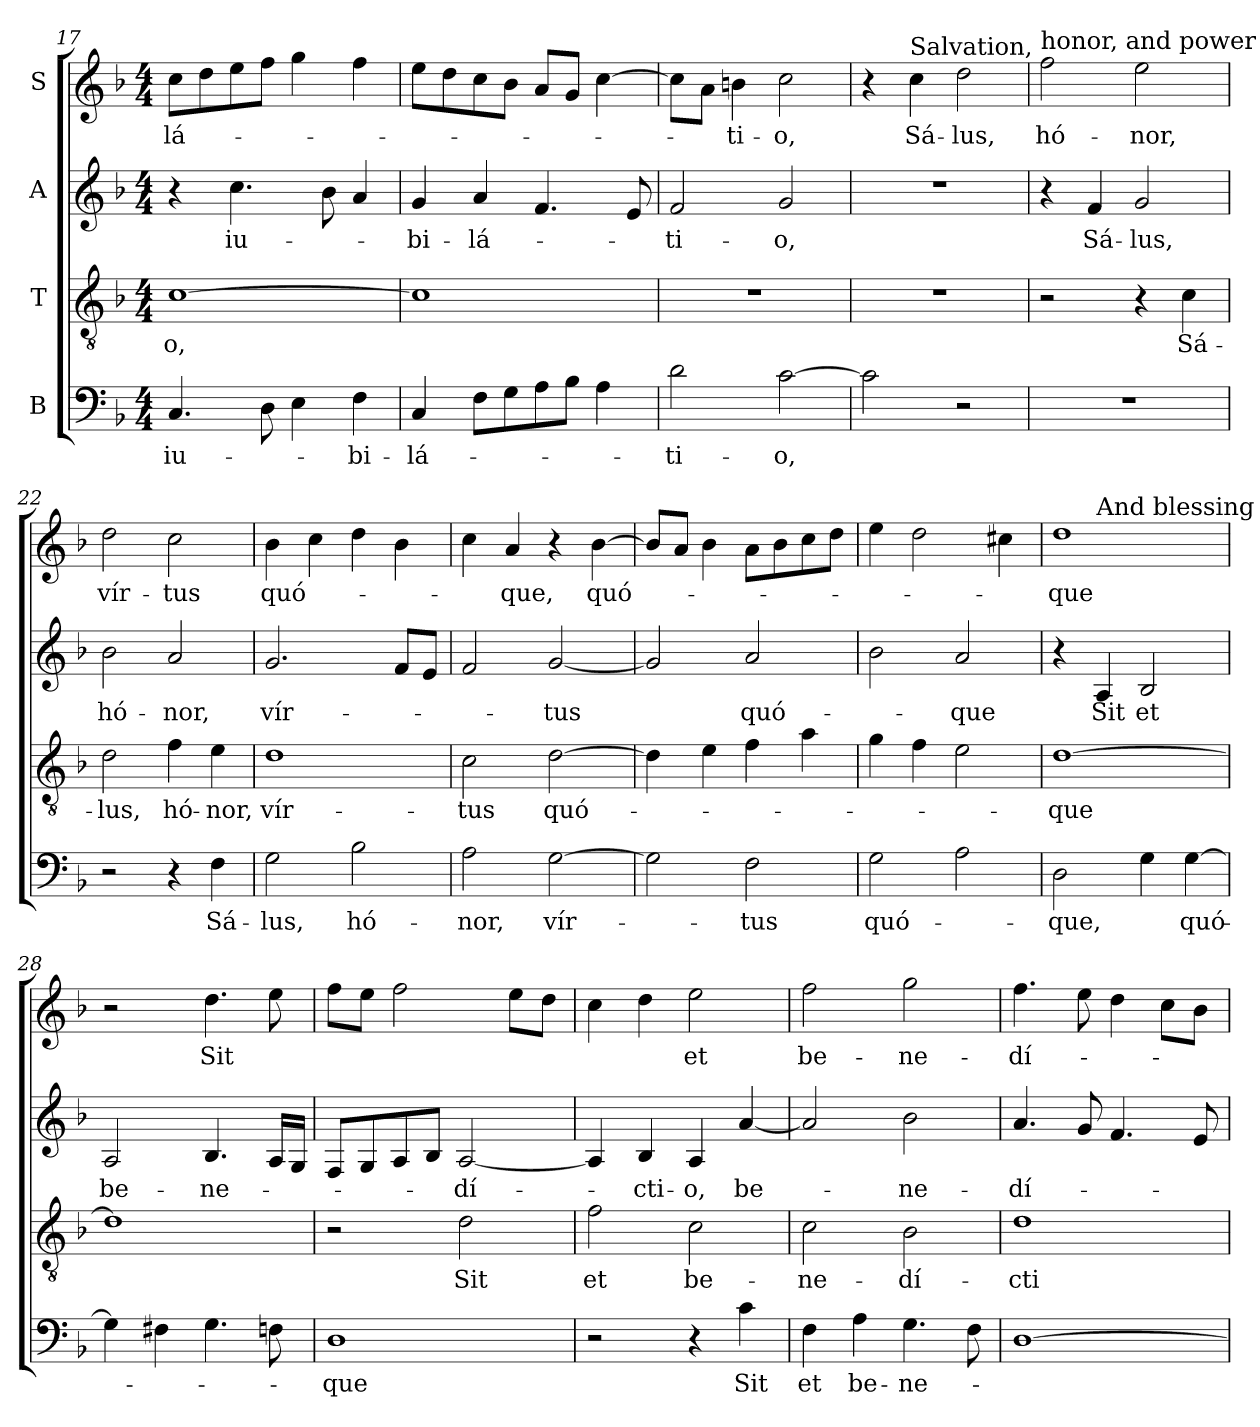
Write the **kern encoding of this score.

**kern	**text	**kern	**text	**kern	**text	**kern	**text
*part4	*part4	*part3	*part3	*part2	*part2	*part1	*part1
*staff4	*staff4	*staff3	*staff3	*staff2	*staff2	*staff1	*staff1
*I"B	*	*I"T	*	*I"A	*	*I"S	*
*clefF4	*	*clefGv2	*	*clefG2	*	*clefG2	*
*k[b-]	*	*k[b-]	*	*k[b-]	*	*k[b-]	*
*F:	*	*F:	*	*F:	*	*F:	*
*M4/4	*	*M4/4	*	*M4/4	*	*M4/4	*
=17	=17	=17	=17	=17	=17	=17	=17
!	!LO:LY:b	!	!LO:LY:b	!	!	!	!LO:LY:b
4.C/	iu-	[1c	-o,	4r	.	8cc\L	-lá-
.	.	.	.	.	.	8dd\	.
!	!	!	!	!	!LO:LY:b	!	!
.	.	.	.	4.cc\	iu-	8ee\	.
8D\	.	.	.	.	.	8ff\J	.
4E\	.	.	.	.	.	4gg\	.
.	.	.	.	8b-\	.	.	.
!	!LO:LY:b	!	!	!	!	!	!
4F\	-bi-	.	.	4a/	.	4ff\	.
!!LO:LB:g=z
=18	=18	=18	=18	=18	=18	=18	=18
!	!LO:LY:b	!	!	!	!LO:LY:b	!	!
4C/	-lá-	1c]	.	4g/	-bi-	8ee\L	.
.	.	.	.	.	.	8dd\	.
!	!	!	!	!	!LO:LY:b	!	!
8F\L	.	.	.	4a/	-lá-	8cc\	.
8G\	.	.	.	.	.	8b-\J	.
8A\	.	.	.	4.f/	.	8a/L	.
8B-\J	.	.	.	.	.	8g/J	.
4A\	.	.	.	.	.	[4cc\	.
.	.	.	.	8e/	.	.	.
=19	=19	=19	=19	=19	=19	=19	=19
!	!LO:LY:b	!	!	!	!LO:LY:b	!	!
2d\	-ti-	1r	.	2f/	-ti-	8cc\L]	.
.	.	.	.	.	.	8a\J	.
!	!	!	!	!	!	!	!LO:LY:b
.	.	.	.	.	.	4bni\	-ti-
!	!LO:LY:b	!	!	!	!LO:LY:b	!	!LO:LY:b
[2c\	-o,	.	.	2g/	-o,	2cc\	-o,
=20	=20	=20	=20	=20	=20	=20	=20
2c\]	.	1r	.	1r	.	4r	.
!	!	!	!	!	!	!LO:TX:a:t=Salvation,	!
!	!	!	!	!	!	!	!LO:LY:b
.	.	.	.	.	.	4cc\	Sá-
!	!	!	!	!	!	!	!LO:LY:b
2r	.	.	.	.	.	2dd\	-lus,
=21	=21	=21	=21	=21	=21	=21	=21
!	!	!	!	!	!	!LO:TX:a:t=honor, and power	!
!	!	!	!	!	!	!	!LO:LY:b
1r	.	2r	.	4r	.	2ff\	hó-
!	!	!	!	!	!LO:LY:b	!	!
.	.	.	.	4f/	Sá-	.	.
!	!	!	!	!	!LO:LY:b	!	!LO:LY:b
.	.	4r	.	2g/	-lus,	2ee\	-nor,
!	!	!	!LO:LY:b	!	!	!	!
.	.	4c\	Sá-	.	.	.	.
=22	=22	=22	=22	=22	=22	=22	=22
!	!	!	!LO:LY:b	!	!LO:LY:b	!	!LO:LY:b
2r	.	2d\	-lus,	2b-\	hó-	2dd\	vír-
!	!	!	!LO:LY:b	!	!LO:LY:b	!	!LO:LY:b
4r	.	4f\	hó-	2a/	-nor,	2cc\	-tus
!	!LO:LY:b	!	!LO:LY:b	!	!	!	!
4F\	Sá-	4e\	-nor,	.	.	.	.
=23	=23	=23	=23	=23	=23	=23	=23
!	!LO:LY:b	!	!LO:LY:b	!	!LO:LY:b	!	!LO:LY:b
2G\	-lus,	1d	vír-	2.g/	vír-	4b-\	quó-
.	.	.	.	.	.	4cc\	.
!	!LO:LY:b	!	!	!	!	!	!
2B-\	hó-	.	.	.	.	4dd\	.
.	.	.	.	8f/L	.	4b-\	.
.	.	.	.	8e/J	.	.	.
!!LO:PB:g=z
=24	=24	=24	=24	=24	=24	=24	=24
!	!LO:LY:b	!	!LO:LY:b	!	!	!	!
2A\	-nor,	2c\	-tus	2f/	.	4cc\	.
!	!	!	!	!	!	!	!LO:LY:b
.	.	.	.	.	.	4a/	-que,
!	!LO:LY:b	!	!LO:LY:b	!	!LO:LY:b	!	!
[2G\	vír-	[2d\	quó-	[2g/	-tus	4r	.
!	!	!	!	!	!	!	!LO:LY:b
.	.	.	.	.	.	[4b-\	quó-
=25	=25	=25	=25	=25	=25	=25	=25
2G\]	.	4d\]	.	2g/]	.	8b-/L]	.
.	.	.	.	.	.	8a/J	.
.	.	4e\	.	.	.	4b-\	.
!	!LO:LY:b	!	!	!	!LO:LY:b	!	!
2F\	-tus	4f\	.	2a/	quó-	8a\L	.
.	.	.	.	.	.	8b-\	.
.	.	4a\	.	.	.	8cc\	.
.	.	.	.	.	.	8dd\J	.
=26	=26	=26	=26	=26	=26	=26	=26
!	!LO:LY:b	!	!	!	!	!	!
2G\	quó-	4g\	.	2b-\	.	4ee\	.
.	.	4f\	.	.	.	2dd\	.
!	!	!	!	!	!LO:LY:b	!	!
2A\	.	2e\	.	2a/	-que	.	.
.	.	.	.	.	.	4cc#i\	.
=27	=27	=27	=27	=27	=27	=27	=27
!	!LO:LY:b	!	!LO:LY:b	!	!	!	!LO:LY:b
*	*	*	*	*	*	*^	*
2D\	-que,	[1d	-que	4r	.	1dd	4ryy	-que
!	!	!	!	!	!	!	!LO:TX:a:t=And blessing	!
!	!	!	!	!	!LO:LY:b	!	!	!
.	.	.	.	4A/	Sit	.	2.ryy	.
!	!	!	!	!	!LO:LY:b	!	!	!
4G\	.	.	.	2B-/	et	.	.	.
!	!LO:LY:b	!	!	!	!	!	!	!
[4G\	quó-	.	.	.	.	.	.	.
=28	=28	=28	=28	=28	=28	=28	=28	=28
!	!	!	!	!	!	!LO:TX:a:t=be as well&colon;	!	!
!	!	!	!	!	!LO:LY:b	!	!	!
*	*	*	*	*	*	*v	*v	*
4G\]	.	1d]	.	2A/	be-	2r	.
4F#i\	.	.	.	.	.	.	.
!	!	!	!	!	!LO:LY:b	!	!LO:LY:b
4.G\	.	.	.	4.B-/	-ne-	4.dd\	Sit
8Fni\	.	.	.	16A/LL	.	8ee\	.
.	.	.	.	16G/JJ	.	.	.
!!LO:LB:g=z
=29	=29	=29	=29	=29	=29	=29	=29
!	!LO:LY:b	!	!	!	!	!	!
1D	-que	2r	.	8F/L	.	8ff\L	.
.	.	.	.	8G/	.	8ee\J	.
.	.	.	.	8A/	.	2ff\	.
.	.	.	.	8B-/J	.	.	.
!	!	!	!LO:LY:b	!	!LO:LY:b	!	!
.	.	2d\	Sit	[2A/	-dí-	.	.
.	.	.	.	.	.	8ee\L	.
.	.	.	.	.	.	8dd\J	.
=30	=30	=30	=30	=30	=30	=30	=30
!	!	!	!LO:LY:b	!	!	!	!
2r	.	2f\	et	4A/]	.	4cc\	.
!	!	!	!	!	!LO:LY:b	!	!
.	.	.	.	4B-/	-cti-	4dd\	.
!	!	!	!LO:LY:b	!	!LO:LY:b	!	!LO:LY:b
4r	.	2c\	be-	4A/	-o,	2ee\	et
!	!LO:LY:b	!	!	!	!LO:LY:b	!	!
4c\	Sit	.	.	[4a/	be-	.	.
=31	=31	=31	=31	=31	=31	=31	=31
!	!LO:LY:b	!	!LO:LY:b	!	!	!	!LO:LY:b
4F\	et	2c\	-ne-	2a/]	.	2ff\	be-
!	!LO:LY:b	!	!	!	!	!	!
4A\	be-	.	.	.	.	.	.
!	!LO:LY:b	!	!LO:LY:b	!	!LO:LY:b	!	!LO:LY:b
4.G\	-ne-	2B-\	-dí-	2b-\	-ne-	2gg\	-ne-
8F\	.	.	.	.	.	.	.
=32	=32	=32	=32	=32	=32	=32	=32
!	!	!	!LO:LY:b	!	!LO:LY:b	!	!LO:LY:b
[1D	.	1d	-cti-	4.a/	-dí-	4.ff\	-dí-
.	.	.	.	8g/	.	8ee\	.
.	.	.	.	4.f/	.	4dd\	.
.	.	.	.	.	.	8cc\L	.
.	.	.	.	8e/	.	8b-\J	.
=	=	=	=	=	=	=	=
*-	*-	*-	*-	*-	*-	*-	*-
